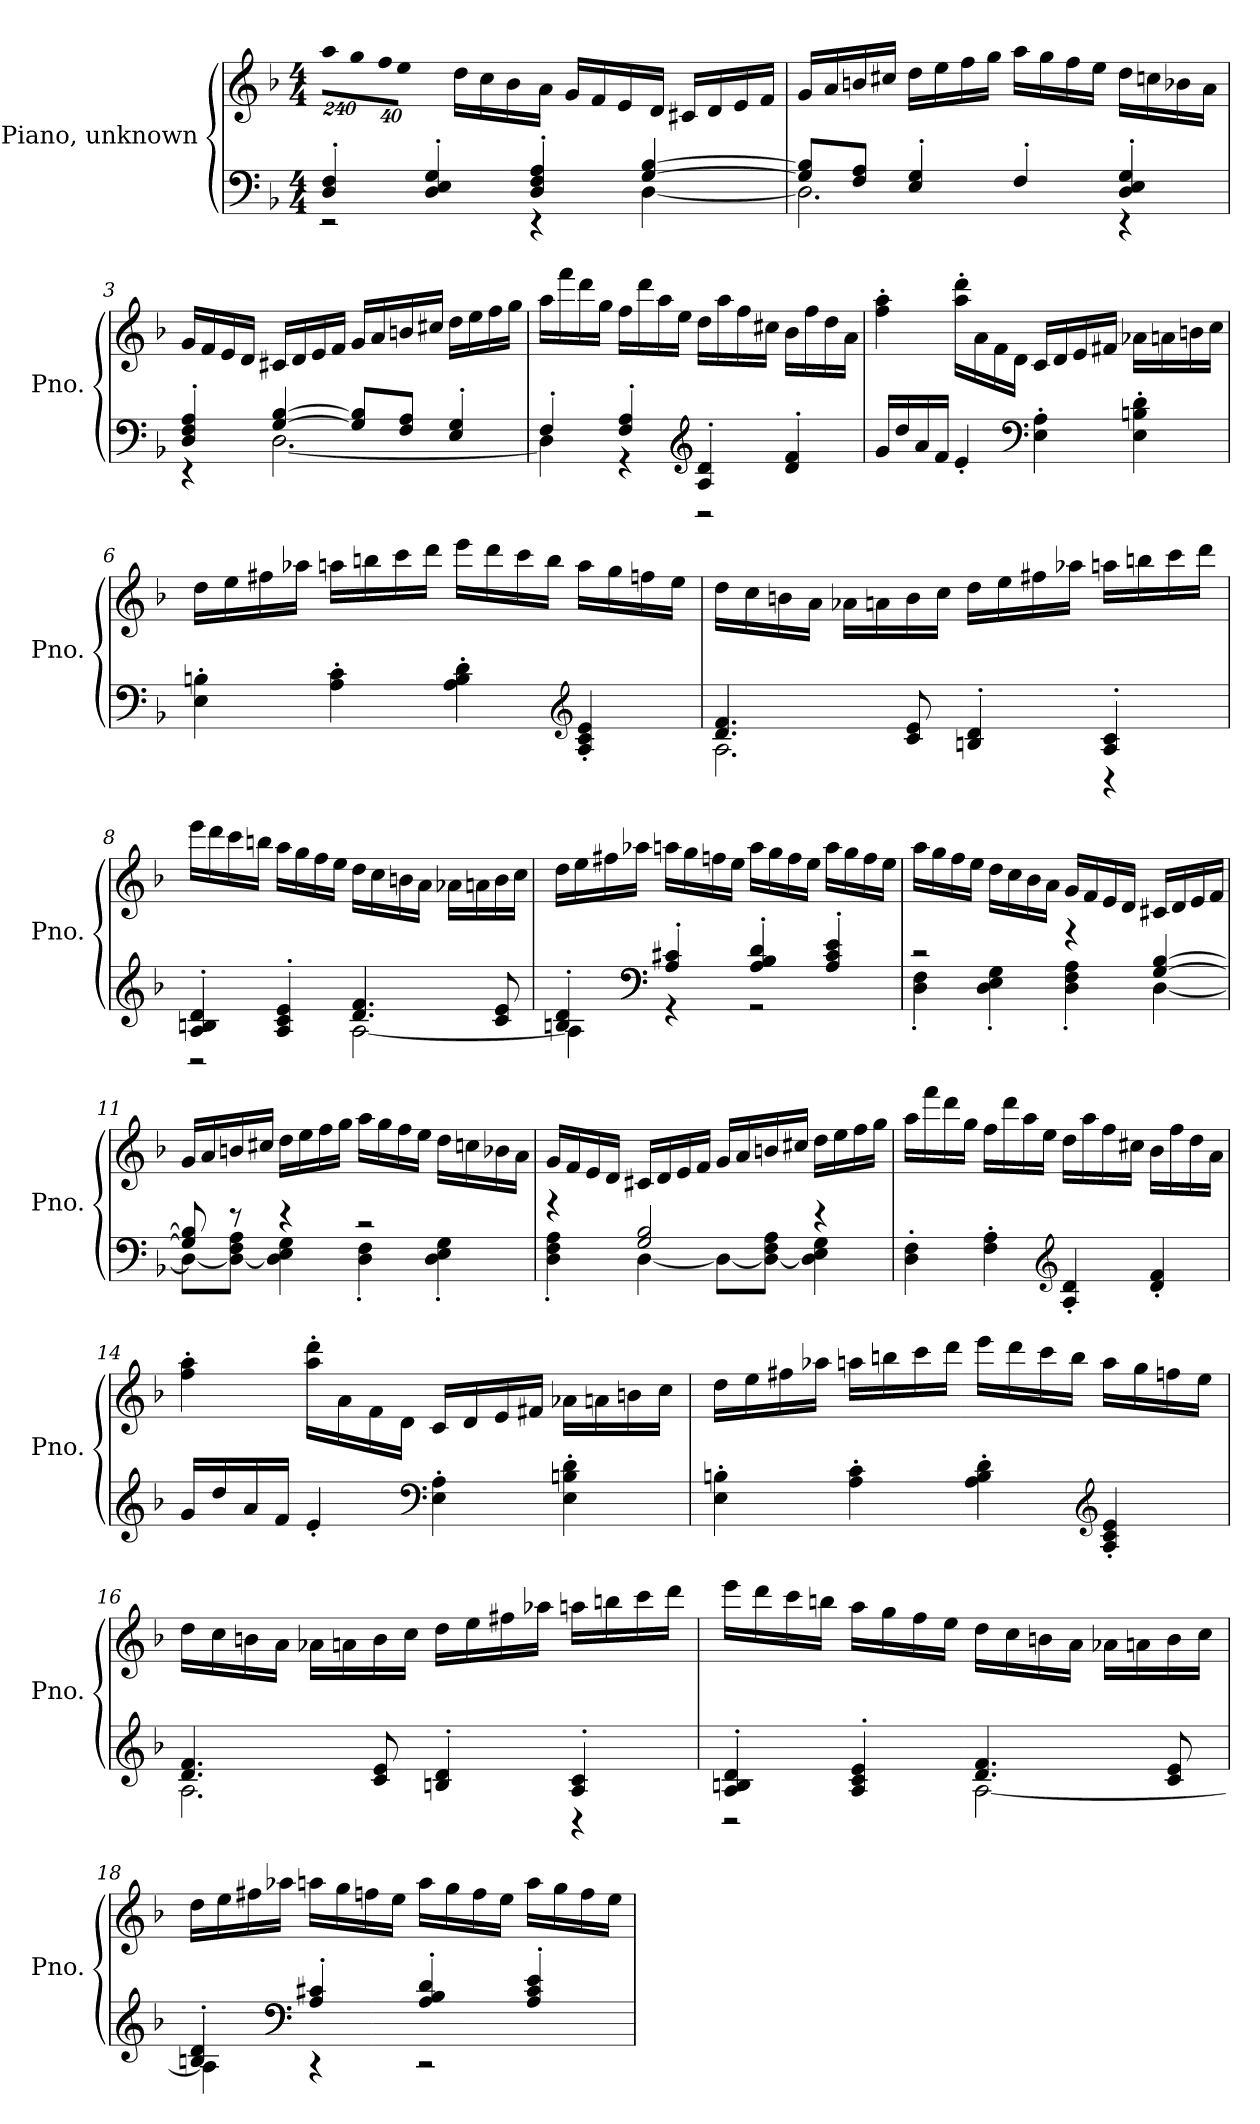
**kern	**kern
*part1	*part1
*staff2	*staff1
*I"Piano, unknown	*
*I'Pno.	*
*clefF4	*clefG2
*k[b-]	*k[b-]
*M4/4	*M4/4
*MM120	*MM120
=1	=1
*^	*
*	*	*Xbrackettup
!	!	!LO:N:vis=16
4D/' 4F/'	2r	1920%137aa\LL
!	!	!LO:N:vis=16
.	.	1920%137gg\
!	!	!LO:N:vis=32
.	.	640%23ff\K
!	!	!LO:N:vis=16
.	.	1920%137ee\JJ
4D/' 4E/' 4G/'	.	16dd\LL
.	.	16cc\
.	.	16b-\
.	.	16a\JJ
4D/' 4F/' 4A/'	4r	16g/LL
.	.	16f/
.	.	16e/
.	.	16d/JJ
[4G/ [4B-/	[4D\	16c#X/LL
.	.	16d/
.	.	16e/
.	.	16f/JJ
=2	=2	=2
8G/] 8B-/]L	2.D\]	16g/LL
.	.	16a/
8F/ 8A/J	.	16bn/
.	.	16cc#X/JJ
4E/' 4G/'	.	16dd\LL
.	.	16ee\
.	.	16ff\
.	.	16gg\JJ
4F'/	.	16aa\LL
.	.	16gg\
.	.	16ff\
.	.	16ee\JJ
4D/' 4E/' 4G/'	4r	16dd\LL
.	.	16ccn\
.	.	16b-X\
.	.	16a\JJ
!!LO:LB:g=z
=3	=3	=3
4D/' 4F/' 4A/'	4r	16g/LL
.	.	16f/
.	.	16e/
.	.	16d/JJ
[4G/ [4B-/	[2.D\	16c#X/LL
.	.	16d/
.	.	16e/
.	.	16f/JJ
8G/] 8B-/]L	.	16g/LL
.	.	16a/
8F/ 8A/J	.	16bn/
.	.	16cc#X/JJ
4E/' 4G/'	.	16dd\LL
.	.	16ee\
.	.	16ff\
.	.	16gg\JJ
=4	=4	=4
4F'/	4D\]	16aa\LL
.	.	16fff\
.	.	16ddd\
.	.	16gg\JJ
4F/' 4A/'	4r	16ff\LL
.	.	16ddd\
.	.	16aa\
.	.	16ee\JJ
*clefG2	*	*
4A/' 4d/'	2r	16dd\LL
.	.	16aa\
.	.	16ff\
.	.	16cc#X\JJ
4d/' 4f/'	.	16b-\LL
.	.	16ff\
.	.	16dd\
.	.	16a\JJ
*v	*v	*
!!LO:LB:g=z
=5	=5
16g/LL	4ff\' 4aa\'
16dd/	.
16a/	.
16f/JJ	.
4e'/	16aa\' 16ddd\'LL
.	16a\
.	16f\
.	16d\JJ
*clefF4	*
4E\' 4A\'	16c/LL
.	16d/
.	16e/
.	16f#X/JJ
4E\' 4Bn\' 4d\'	16a-X\LL
.	16an\
.	16bn\
.	16cc\JJ
=6	=6
4E\' 4Bn\'	16dd\LL
.	16ee\
.	16ff#X\
.	16aa-X\JJ
4A\' 4c\'	16aan\LL
.	16bbn\
.	16ccc\
.	16ddd\JJ
4A\' 4B\' 4d\'	16eee\LL
.	16ddd\
.	16ccc\
.	16bb\JJ
*clefG2	*
4A/' 4c/' 4e/'	16aa\LL
.	16gg\
.	16ffn\
.	16ee\JJ
!!LO:LB:g=z
=7	=7
*^	*
4.d/ 4.f/	2.A\	16dd\LL
.	.	16cc\
.	.	16bn\
.	.	16a\JJ
.	.	16a-X\LL
.	.	16an\
8c/ 8e/	.	16b\
.	.	16cc\JJ
4Bn/' 4d/'	.	16dd\LL
.	.	16ee\
.	.	16ff#X\
.	.	16aa-X\JJ
4A/' 4c/'	4r	16aan\LL
.	.	16bbn\
.	.	16ccc\
.	.	16ddd\JJ
=8	=8	=8
4A/' 4Bn/' 4d/'	2r	16eee\LL
.	.	16ddd\
.	.	16ccc\
.	.	16bbn\JJ
4A/' 4c/' 4e/'	.	16aa\LL
.	.	16gg\
.	.	16ff\
.	.	16ee\JJ
4.d/ 4.f/	[2A\	16dd\LL
.	.	16cc\
.	.	16bn\
.	.	16a\JJ
.	.	16a-X\LL
.	.	16an\
8c/ 8e/	.	16b\
.	.	16cc\JJ
!!LO:LB:g=z
=9	=9	=9
4Bn/' 4d/'	4A\]	16dd\LL
.	.	16ee\
.	.	16ff#X\
.	.	16aa-X\JJ
*clefF4	*	*
4A/' 4c#X/'	4r	16aan\LL
.	.	16gg\
.	.	16ffn\
.	.	16ee\JJ
4A/' 4B/' 4d/'	2r	16aa\LL
.	.	16gg\
.	.	16ff\
.	.	16ee\JJ
4A/' 4c#/' 4e/'	.	16aa\LL
.	.	16gg\
.	.	16ff\
.	.	16ee\JJ
=10	=10	=10
2r	4D\' 4F\'	16aa\LL
.	.	16gg\
.	.	16ff\
.	.	16ee\JJ
.	4D\' 4E\' 4G\'	16dd\LL
.	.	16cc\
.	.	16b-\
.	.	16a\JJ
4r	4D\' 4F\' 4A\'	16g/LL
.	.	16f/
.	.	16e/
.	.	16d/JJ
[4G/ [4B-/	[4D\	16c#X/LL
.	.	16d/
.	.	16e/
.	.	16f/JJ
!!LO:LB:g=z
=11	=11	=11
8G/] 8B-/]	8D\L_	16g/LL
.	.	16a/
8r	8D\_ 8F\ 8A\J	16bn/
.	.	16cc#X/JJ
4r	4D\] 4E\ 4G\	16dd\LL
.	.	16ee\
.	.	16ff\
.	.	16gg\JJ
2r	4D\' 4F\'	16aa\LL
.	.	16gg\
.	.	16ff\
.	.	16ee\JJ
.	4D\' 4E\' 4G\'	16dd\LL
.	.	16ccn\
.	.	16b-X\
.	.	16a\JJ
=12	=12	=12
4r	4D\' 4F\' 4A\'	16g/LL
.	.	16f/
.	.	16e/
.	.	16d/JJ
2G/ 2B-/	[4D\	16c#X/LL
.	.	16d/
.	.	16e/
.	.	16f/JJ
.	8D\L_	16g/LL
.	.	16a/
.	8D\_ 8F\ 8A\J	16bn/
.	.	16cc#X/JJ
4r	4D\] 4E\ 4G\	16dd\LL
.	.	16ee\
.	.	16ff\
.	.	16gg\JJ
*v	*v	*
!!LO:PB:g=z
=13	=13
4D\' 4F\'	16aa\LL
.	16fff\
.	16ddd\
.	16gg\JJ
4F\' 4A\'	16ff\LL
.	16ddd\
.	16aa\
.	16ee\JJ
*clefG2	*
4A/' 4d/'	16dd\LL
.	16aa\
.	16ff\
.	16cc#X\JJ
4d/' 4f/'	16b-\LL
.	16ff\
.	16dd\
.	16a\JJ
=14	=14
16g/LL	4ff\' 4aa\'
16dd/	.
16a/	.
16f/JJ	.
4e'/	16aa\' 16ddd\'LL
.	16a\
.	16f\
.	16d\JJ
*clefF4	*
4E\' 4A\'	16c/LL
.	16d/
.	16e/
.	16f#X/JJ
4E\' 4Bn\' 4d\'	16a-X\LL
.	16an\
.	16bn\
.	16cc\JJ
!!LO:LB:g=z
=15	=15
4E\' 4Bn\'	16dd\LL
.	16ee\
.	16ff#X\
.	16aa-X\JJ
4A\' 4c\'	16aan\LL
.	16bbn\
.	16ccc\
.	16ddd\JJ
4A\' 4B\' 4d\'	16eee\LL
.	16ddd\
.	16ccc\
.	16bb\JJ
*clefG2	*
4A/' 4c/' 4e/'	16aa\LL
.	16gg\
.	16ffn\
.	16ee\JJ
=16	=16
*^	*
4.d/ 4.f/	2.A\	16dd\LL
.	.	16cc\
.	.	16bn\
.	.	16a\JJ
.	.	16a-X\LL
.	.	16an\
8c/ 8e/	.	16b\
.	.	16cc\JJ
4Bn/' 4d/'	.	16dd\LL
.	.	16ee\
.	.	16ff#X\
.	.	16aa-X\JJ
4A/' 4c/'	4r	16aan\LL
.	.	16bbn\
.	.	16ccc\
.	.	16ddd\JJ
!!LO:LB:g=z
=17	=17	=17
4A/' 4Bn/' 4d/'	2r	16eee\LL
.	.	16ddd\
.	.	16ccc\
.	.	16bbn\JJ
4A/' 4c/' 4e/'	.	16aa\LL
.	.	16gg\
.	.	16ff\
.	.	16ee\JJ
4.d/ 4.f/	[2A\	16dd\LL
.	.	16cc\
.	.	16bn\
.	.	16a\JJ
.	.	16a-X\LL
.	.	16an\
8c/ 8e/	.	16b\
.	.	16cc\JJ
=18	=18	=18
4Bn/' 4d/'	4A\]	16dd\LL
.	.	16ee\
.	.	16ff#X\
.	.	16aa-X\JJ
*clefF4	*	*
4A/' 4c#X/'	4r	16aan\LL
.	.	16gg\
.	.	16ffn\
.	.	16ee\JJ
4A/' 4B/' 4d/'	2r	16aa\LL
.	.	16gg\
.	.	16ff\
.	.	16ee\JJ
4A/' 4c#/' 4e/'	.	16aa\LL
.	.	16gg\
.	.	16ff\
.	.	16ee\JJ
*v	*v	*
=	=
*-	*-
